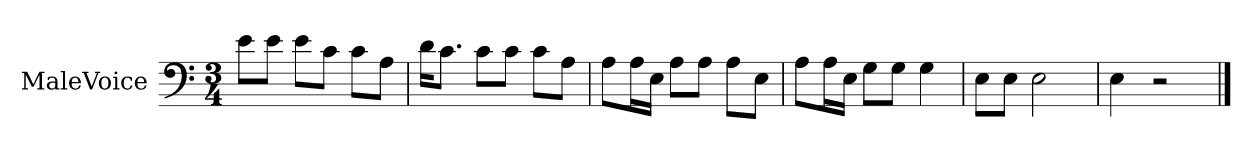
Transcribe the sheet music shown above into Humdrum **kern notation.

**kern
*part1
*staff1
*I"MaleVoice
*clefF4
*k[]
*M3/4
*MM100
=1
8e\L
8e\J
8e\L
8c\J
8c\L
8A\J
=2
16d\KL
8.c\J
8c\L
8c\J
8c\L
8A\J
=3
8A\L
16A\L
16E\JJ
8A\L
8A\J
8A\L
8E\J
=4
8A\L
16A\L
16E\JJ
8G\L
8G\J
4G
=5
8E\L
8E\J
2E
=6
4E
2r
==
*-
